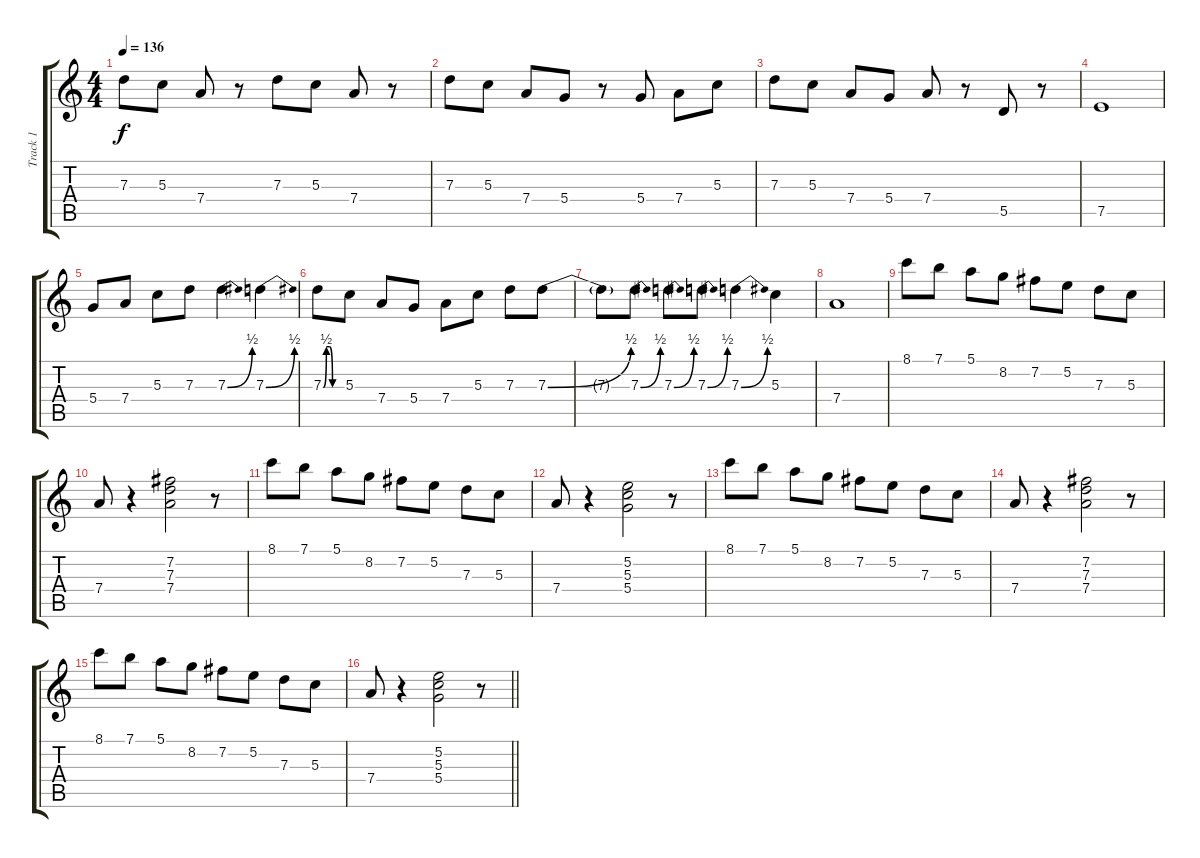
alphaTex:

\track ("Track 1" "Track 1") {instrument overdrivenguitar}
\staff {score tabs}
\tuning (E4 B3 G3 D3 A2 E2) {hide}
\ts (4 4)
\tempo 136
\clef g2
\ks c
7.3.8{dy f} 5.3.8 7.4.8 r.8 7.3.8 5.3.8 7.4.8 r.8 |
7.3.8 5.3.8 7.4.8 5.4.8 r.8 5.4.8 7.4.8 5.3.8 |
7.3.8 5.3.8 7.4.8 5.4.8 7.4.8 r.8 5.5.8 r.8 |
7.5.1 |
5.4.8 7.4.8 5.3.8 7.3.8 7.3{be (bend 0 0 60 2)}.4 7.3{be (bend 0 0 60 2)}.4 |
7.3{be (custom 0 0 10 2 20 2 30 0 60 0)}.8 5.3.8 7.4.8 5.4.8 7.4.8 5.3.8 7.3.8 7.3{be (bend 0 0 60 2)}.8 |
7.3{t}.8 7.3{be (bend 0 0 60 2)}.8 7.3{be (bend 0 0 60 2)}.8 7.3{be (bend 0 0 60 2)}.8 7.3{be (bend 0 0 60 2)}.4 5.3.4 |
7.4.1 |
8.1.8 7.1.8 5.1.8 8.2.8 7.2.8 5.2.8 7.3.8 5.3.8 |
7.4.8 r.4 (7.2 7.3 7.4).2 r.8 |
8.1.8 7.1.8 5.1.8 8.2.8 7.2.8 5.2.8 7.3.8 5.3.8 |
7.4.8 r.4 (5.2 5.3 5.4).2 r.8 |
8.1.8 7.1.8 5.1.8 8.2.8 7.2.8 5.2.8 7.3.8 5.3.8 |
7.4.8 r.4 (7.2 7.3 7.4).2 r.8 |
8.1.8 7.1.8 5.1.8 8.2.8 7.2.8 5.2.8 7.3.8 5.3.8 |
\barLineRight lightlight
7.4.8 r.4 (5.2 5.3 5.4).2 r.8
